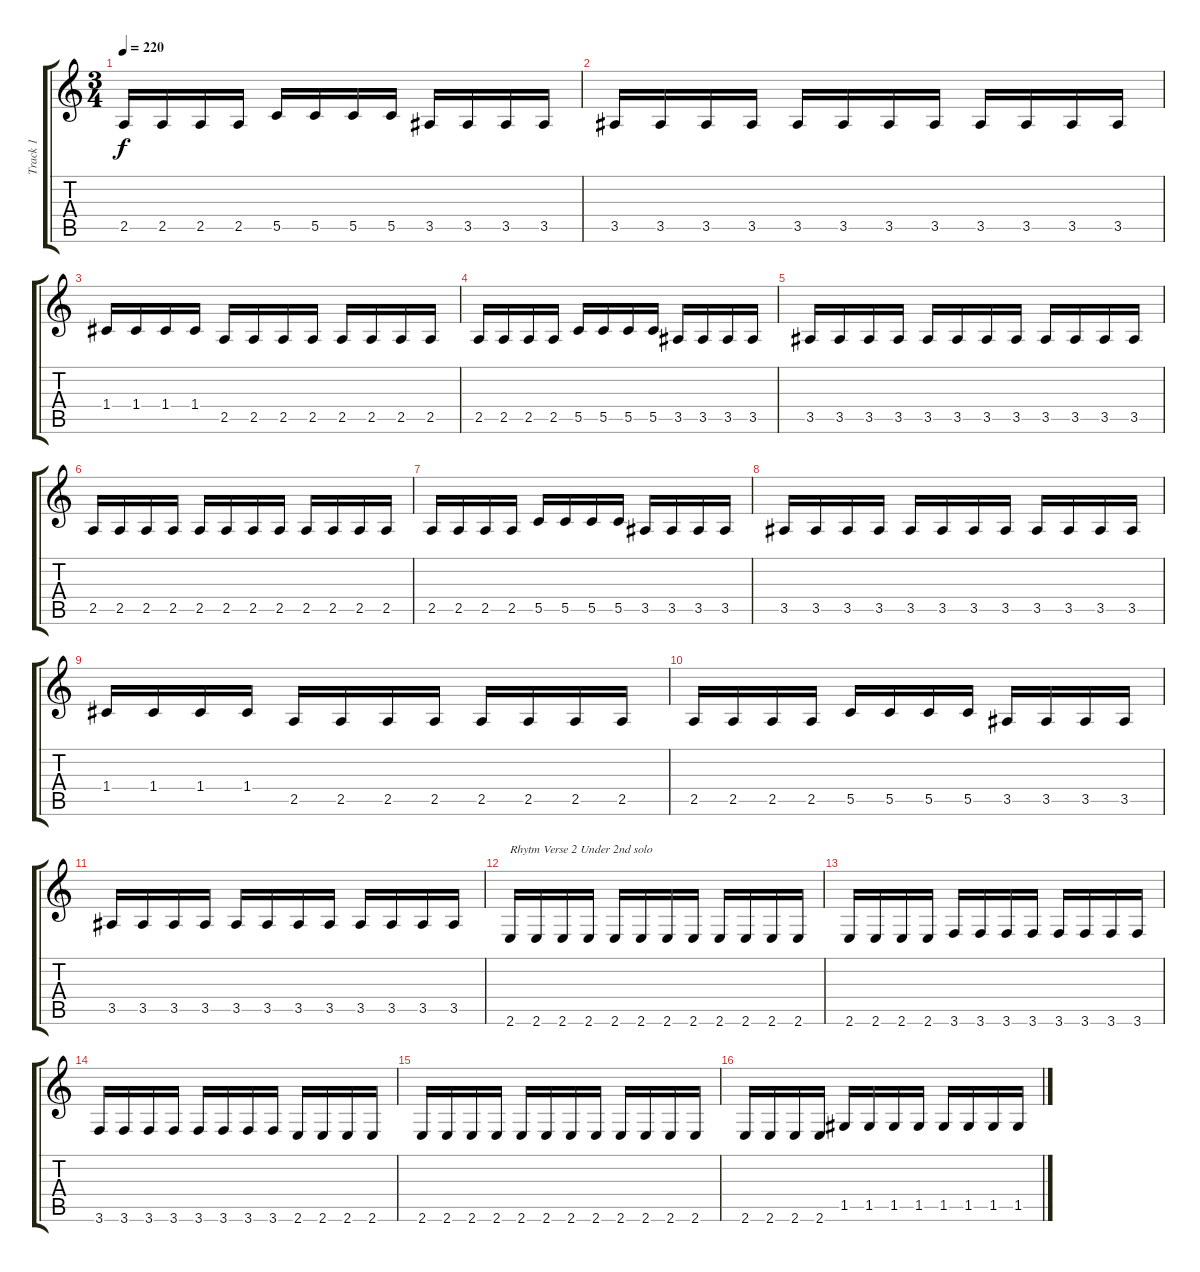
\track ("Track 1" "Track 1") {instrument distortionguitar}
\staff {score tabs}
\tuning (D4 A3 F3 C3 G2 D2) {hide}
\ts (3 4)
\tempo 220
\clef g2
\ks c
2.5.16{dy f} 2.5.16 2.5.16 2.5.16 5.5.16 5.5.16 5.5.16 5.5.16 3.5.16 3.5.16 3.5.16 3.5.16 |
3.5.16 3.5.16 3.5.16 3.5.16 3.5.16 3.5.16 3.5.16 3.5.16 3.5.16 3.5.16 3.5.16 3.5.16 |
1.4.16 1.4.16 1.4.16 1.4.16 2.5.16 2.5.16 2.5.16 2.5.16 2.5.16 2.5.16 2.5.16 2.5.16 |
2.5.16 2.5.16 2.5.16 2.5.16 5.5.16 5.5.16 5.5.16 5.5.16 3.5.16 3.5.16 3.5.16 3.5.16 |
3.5.16 3.5.16 3.5.16 3.5.16 3.5.16 3.5.16 3.5.16 3.5.16 3.5.16 3.5.16 3.5.16 3.5.16 |
2.5.16 2.5.16 2.5.16 2.5.16 2.5.16 2.5.16 2.5.16 2.5.16 2.5.16 2.5.16 2.5.16 2.5.16 |
2.5.16 2.5.16 2.5.16 2.5.16 5.5.16 5.5.16 5.5.16 5.5.16 3.5.16 3.5.16 3.5.16 3.5.16 |
3.5.16 3.5.16 3.5.16 3.5.16 3.5.16 3.5.16 3.5.16 3.5.16 3.5.16 3.5.16 3.5.16 3.5.16 |
1.4.16 1.4.16 1.4.16 1.4.16 2.5.16 2.5.16 2.5.16 2.5.16 2.5.16 2.5.16 2.5.16 2.5.16 |
2.5.16 2.5.16 2.5.16 2.5.16 5.5.16 5.5.16 5.5.16 5.5.16 3.5.16 3.5.16 3.5.16 3.5.16 |
3.5.16 3.5.16 3.5.16 3.5.16 3.5.16 3.5.16 3.5.16 3.5.16 3.5.16 3.5.16 3.5.16 3.5.16 |
2.6.16{txt "Rhytm Verse 2 Under 2nd solo"} 2.6.16 2.6.16 2.6.16 2.6.16 2.6.16 2.6.16 2.6.16 2.6.16 2.6.16 2.6.16 2.6.16 |
2.6.16 2.6.16 2.6.16 2.6.16 3.6.16 3.6.16 3.6.16 3.6.16 3.6.16 3.6.16 3.6.16 3.6.16 |
3.6.16 3.6.16 3.6.16 3.6.16 3.6.16 3.6.16 3.6.16 3.6.16 2.6.16 2.6.16 2.6.16 2.6.16 |
2.6.16 2.6.16 2.6.16 2.6.16 2.6.16 2.6.16 2.6.16 2.6.16 2.6.16 2.6.16 2.6.16 2.6.16 |
2.6.16 2.6.16 2.6.16 2.6.16 1.5.16 1.5.16 1.5.16 1.5.16 1.5.16 1.5.16 1.5.16 1.5.16
